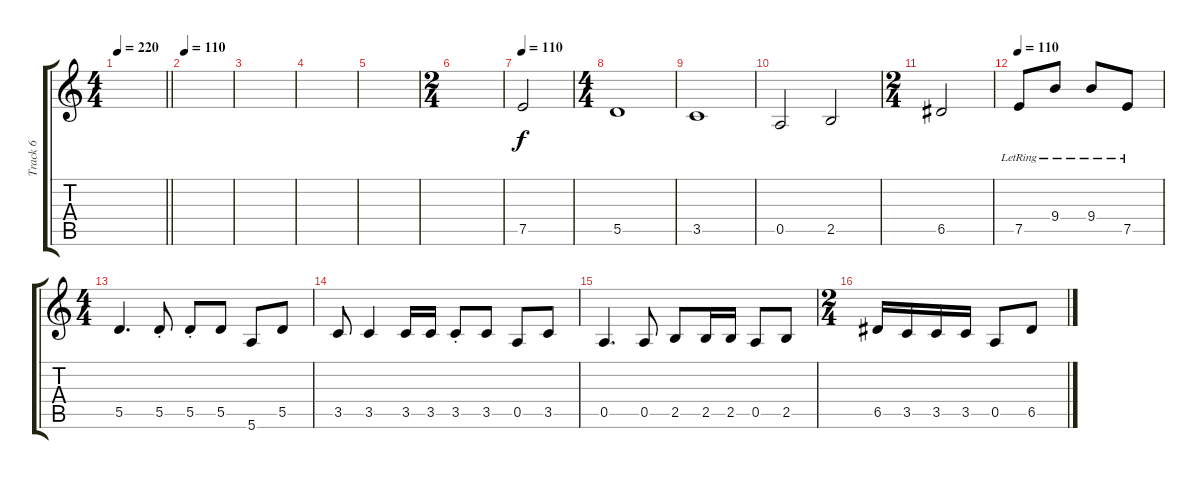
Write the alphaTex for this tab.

\track ("Track 6" "Track 6") {instrument electricbassfinger}
\staff {score tabs}
\tuning (E4 B3 G3 D3 A2 E2) {hide}
\ts (4 4)
\tempo 220
\clef g2
\barLineRight lightlight
\ks c
|
\tempo 110
|
|
|
|
\ts (2 4)
|
\tempo 110
7.5.2{dy f} |
\ts (4 4)
5.5.1 |
3.5.1 |
0.5.2 2.5.2 |
\ts (2 4)
6.5.2 |
\tempo 110
7.5{lr}.8 9.4{lr}.8 9.4{lr}.8 7.5{lr}.8 |
\ts (4 4)
5.5.4{d} 5.5{st}.8 5.5{st}.8 5.5.8 5.6.8 5.5.8 |
3.5.8 3.5.4 3.5.16 3.5.16 3.5{st}.8 3.5.8 0.5.8 3.5.8 |
0.5.4{d} 0.5.8 2.5.8 2.5.16 2.5.16 0.5.8 2.5.8 |
\ts (2 4)
6.5.16 3.5.16 3.5.16 3.5.16 0.5.8 6.5.8
